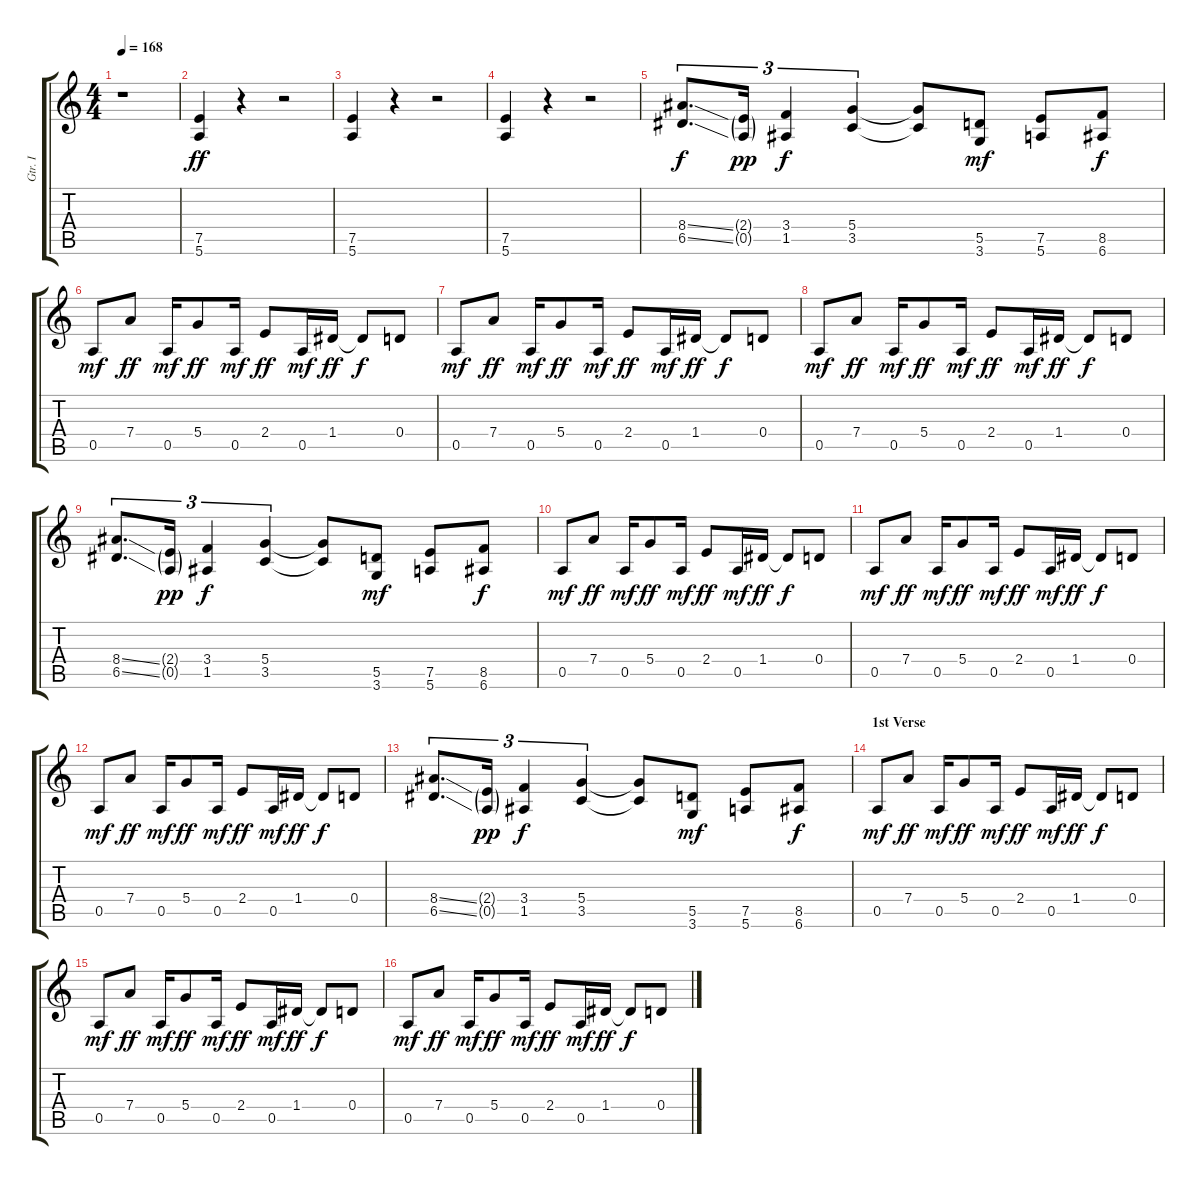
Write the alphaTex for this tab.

\track ("Gtr. I" "Gtr. I") {instrument overdrivenguitar}
\staff {score tabs}
\tuning (E4 B3 G3 D3 A2 E2) {hide}
\ts (4 4)
\tempo 168
\clef g2
\ks c
r.1{dy ff} |
(7.5 5.6).4 r.4 r.2 |
(7.5 5.6).4 r.4 r.2 |
(7.5 5.6).4 r.4 r.2 |
(8.4{ss} 6.5{ss}).8{d tu (3 2) dy f} (2.4{g} 0.5{g}).16{tu (3 2) dy pp} (3.4 1.5).4{tu (3 2) dy f} (5.4 3.5).4{tu (3 2)} (5.4{t} 3.5{t}).8 (5.5 3.6).8{dy mf} (7.5 5.6).8 (8.5 6.6).8{dy f} |
0.5.8{dy mf} 7.4.8{dy ff} 0.5.16{dy mf} 5.4.8{dy ff} 0.5.16{dy mf} 2.4.8{dy ff} 0.5.16{dy mf} 1.4.16{dy ff} 1.4{t}.8{dy f} 0.4.8 |
0.5.8{dy mf} 7.4.8{dy ff} 0.5.16{dy mf} 5.4.8{dy ff} 0.5.16{dy mf} 2.4.8{dy ff} 0.5.16{dy mf} 1.4.16{dy ff} 1.4{t}.8{dy f} 0.4.8 |
0.5.8{dy mf} 7.4.8{dy ff} 0.5.16{dy mf} 5.4.8{dy ff} 0.5.16{dy mf} 2.4.8{dy ff} 0.5.16{dy mf} 1.4.16{dy ff} 1.4{t}.8{dy f} 0.4.8 |
(8.4{ss} 6.5{ss}).8{d tu (3 2)} (2.4{g} 0.5{g}).16{tu (3 2) dy pp} (3.4 1.5).4{tu (3 2) dy f} (5.4 3.5).4{tu (3 2)} (5.4{t} 3.5{t}).8 (5.5 3.6).8{dy mf} (7.5 5.6).8 (8.5 6.6).8{dy f} |
0.5.8{dy mf} 7.4.8{dy ff} 0.5.16{dy mf} 5.4.8{dy ff} 0.5.16{dy mf} 2.4.8{dy ff} 0.5.16{dy mf} 1.4.16{dy ff} 1.4{t}.8{dy f} 0.4.8 |
0.5.8{dy mf} 7.4.8{dy ff} 0.5.16{dy mf} 5.4.8{dy ff} 0.5.16{dy mf} 2.4.8{dy ff} 0.5.16{dy mf} 1.4.16{dy ff} 1.4{t}.8{dy f} 0.4.8 |
0.5.8{dy mf} 7.4.8{dy ff} 0.5.16{dy mf} 5.4.8{dy ff} 0.5.16{dy mf} 2.4.8{dy ff} 0.5.16{dy mf} 1.4.16{dy ff} 1.4{t}.8{dy f} 0.4.8 |
(8.4{ss} 6.5{ss}).8{d tu (3 2)} (2.4{g} 0.5{g}).16{tu (3 2) dy pp} (3.4 1.5).4{tu (3 2) dy f} (5.4 3.5).4{tu (3 2)} (5.4{t} 3.5{t}).8 (5.5 3.6).8{dy mf} (7.5 5.6).8 (8.5 6.6).8{dy f} |
\section ("" "1st Verse")
0.5.8{dy mf} 7.4.8{dy ff} 0.5.16{dy mf} 5.4.8{dy ff} 0.5.16{dy mf} 2.4.8{dy ff} 0.5.16{dy mf} 1.4.16{dy ff} 1.4{t}.8{dy f} 0.4.8 |
0.5.8{dy mf} 7.4.8{dy ff} 0.5.16{dy mf} 5.4.8{dy ff} 0.5.16{dy mf} 2.4.8{dy ff} 0.5.16{dy mf} 1.4.16{dy ff} 1.4{t}.8{dy f} 0.4.8 |
0.5.8{dy mf} 7.4.8{dy ff} 0.5.16{dy mf} 5.4.8{dy ff} 0.5.16{dy mf} 2.4.8{dy ff} 0.5.16{dy mf} 1.4.16{dy ff} 1.4{t}.8{dy f} 0.4.8
